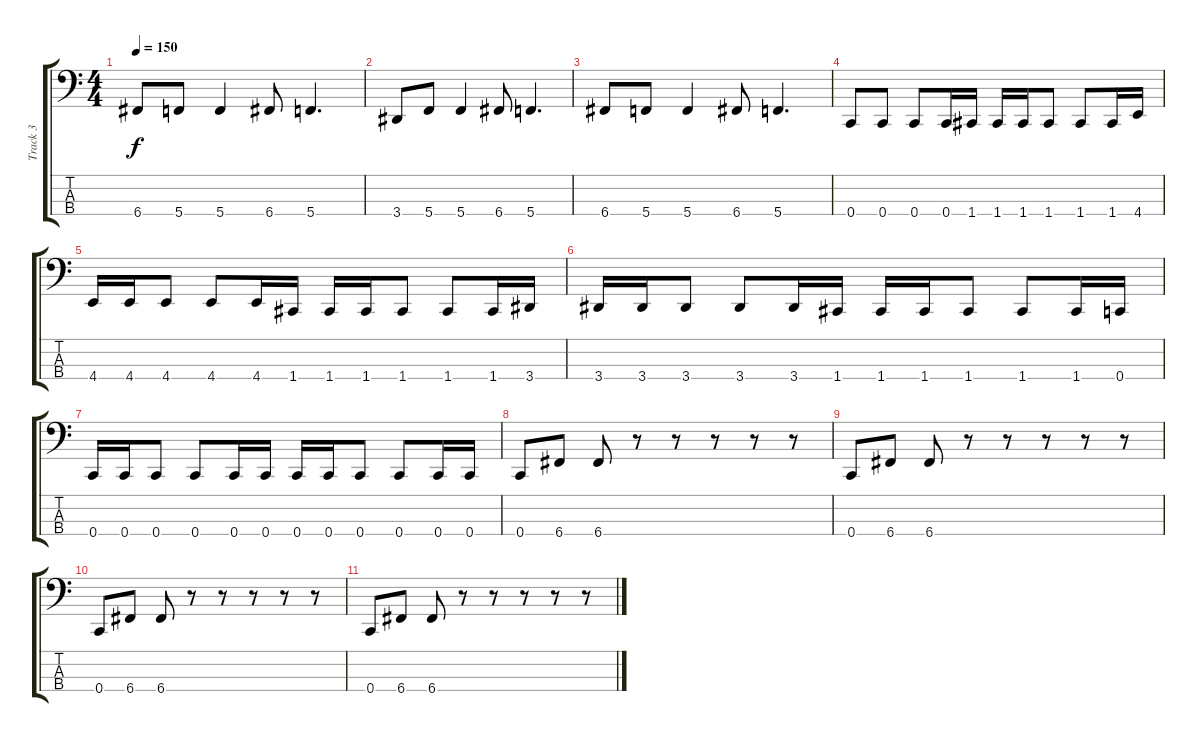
\track ("Track 3" "Track 3") {instrument acousticguitarsteel}
\staff {score tabs}
\tuning (Eb2 Bb1 F1 C1) {hide}
\ts (4 4)
\tempo 150
\clef f4
\ks c
6.4.8{dy f} 5.4.8 5.4.4 6.4.8 5.4.4{d} |
3.4.8 5.4.8 5.4.4 6.4.8 5.4.4{d} |
6.4.8 5.4.8 5.4.4 6.4.8 5.4.4{d} |
0.4.8 0.4.8 0.4.8 0.4.16 1.4.16 1.4.16 1.4.16 1.4.8 1.4.8 1.4.16 4.4.16 |
4.4.16 4.4.16 4.4.8 4.4.8 4.4.16 1.4.16 1.4.16 1.4.16 1.4.8 1.4.8 1.4.16 3.4.16 |
3.4.16 3.4.16 3.4.8 3.4.8 3.4.16 1.4.16 1.4.16 1.4.16 1.4.8 1.4.8 1.4.16 0.4.16 |
0.4.16 0.4.16 0.4.8 0.4.8 0.4.16 0.4.16 0.4.16 0.4.16 0.4.8 0.4.8 0.4.16 0.4.16 |
0.4.8 6.4.8 6.4.8 r.8 r.8 r.8 r.8 r.8 |
0.4.8 6.4.8 6.4.8 r.8 r.8 r.8 r.8 r.8 |
0.4.8 6.4.8 6.4.8 r.8 r.8 r.8 r.8 r.8 |
0.4.8 6.4.8 6.4.8 r.8 r.8 r.8 r.8 r.8
